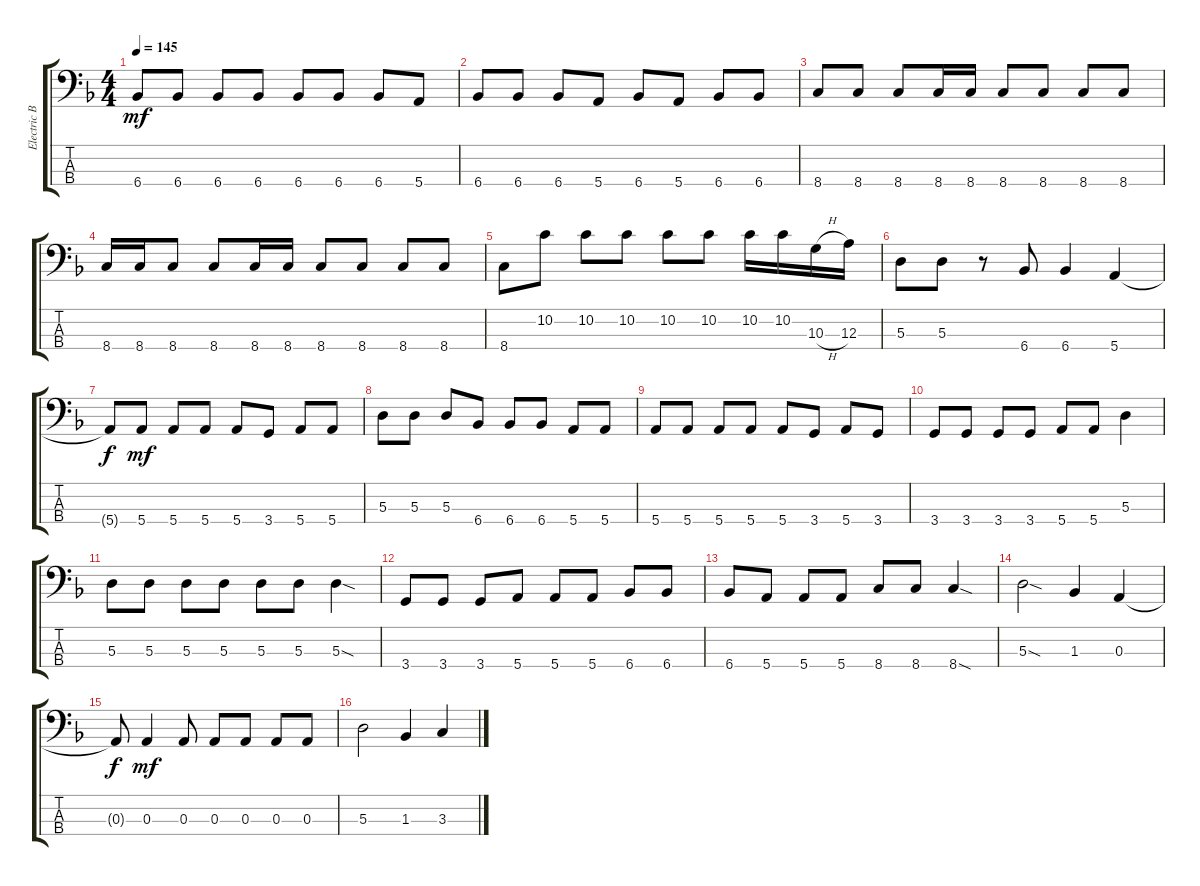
\track ("Electric Bass" "Electric B") {instrument electricbassfinger}
\staff {score tabs}
\tuning (G2 D2 A1 E1) {hide}
\ts (4 4)
\tempo 145
\clef f4
\ks f
6.4.8{dy mf} 6.4.8 6.4.8 6.4.8 6.4.8 6.4.8 6.4.8 5.4.8 |
6.4.8 6.4.8 6.4.8 5.4.8 6.4.8 5.4.8 6.4.8 6.4.8 |
8.4.8 8.4.8 8.4.8 8.4.16 8.4.16 8.4.8 8.4.8 8.4.8 8.4.8 |
8.4.16 8.4.16 8.4.8 8.4.8 8.4.16 8.4.16 8.4.8 8.4.8 8.4.8 8.4.8 |
8.4.8 10.2.8 10.2.8 10.2.8 10.2.8 10.2.8 10.2.16 10.2.16 10.3{h}.16 12.3.16 |
5.3.8 5.3.8 r.8 6.4.8 6.4.4 5.4.4 |
5.4{t}.8{dy f} 5.4.8{dy mf} 5.4.8 5.4.8 5.4.8 3.4.8 5.4.8 5.4.8 |
5.3.8 5.3.8 5.3.8 6.4.8 6.4.8 6.4.8 5.4.8 5.4.8 |
5.4.8 5.4.8 5.4.8 5.4.8 5.4.8 3.4.8 5.4.8 3.4.8 |
3.4.8 3.4.8 3.4.8 3.4.8 5.4.8 5.4.8 5.3.4 |
5.3.8 5.3.8 5.3.8 5.3.8 5.3.8 5.3.8 5.3{sod}.4 |
3.4.8 3.4.8 3.4.8 5.4.8 5.4.8 5.4.8 6.4.8 6.4.8 |
6.4.8 5.4.8 5.4.8 5.4.8 8.4.8 8.4.8 8.4{sod}.4 |
5.3{sod}.2 1.3.4 0.3.4 |
0.3{t}.8{dy f} 0.3.4{dy mf} 0.3.8 0.3.8 0.3.8 0.3.8 0.3.8 |
5.3.2 1.3.4 3.3.4
